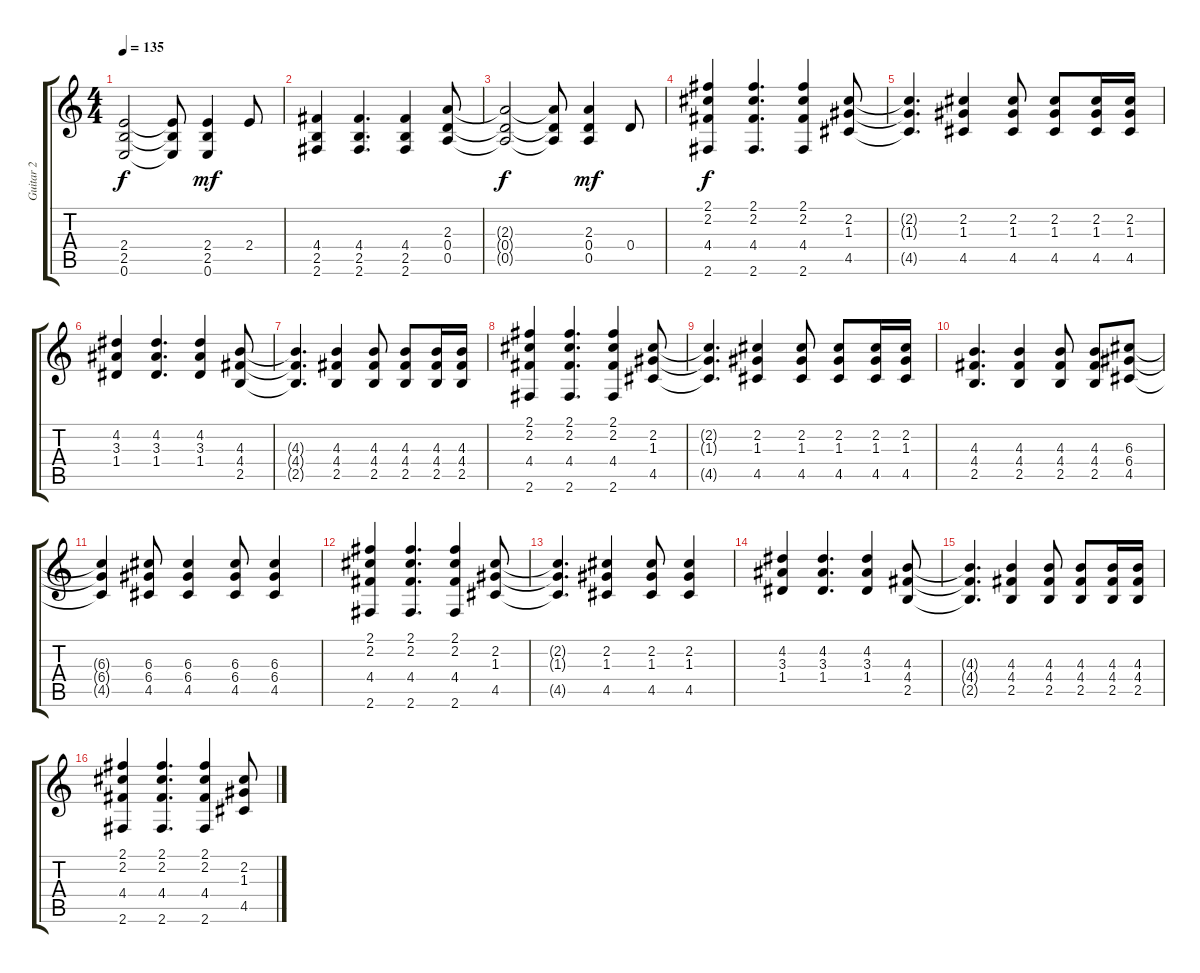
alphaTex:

\track ("Guitar 2" "Guitar 2") {instrument distortionguitar}
\staff {score tabs}
\tuning (E4 B3 G3 D3 A2 E2) {hide}
\ts (4 4)
\tempo 135
\clef g2
\ks c
(2.4{t} 2.5{t} 0.6{t}).2{dy f} (2.4{t} 2.5{t} 0.6{t}).8 (2.4 2.5 0.6).4{dy mf} 2.4.8 |
(4.4 2.5 2.6).4 (4.4 2.5 2.6).4{d} (4.4 2.5 2.6).4 (2.3 0.4 0.5).8 |
(2.3{t} 0.4{t} 0.5{t}).2{dy f} (2.3{t} 0.4{t} 0.5{t}).8 (2.3 0.4 0.5).4{dy mf} 0.4.8 |
(2.1 2.2 4.4 2.6).4{dy f} (2.1 2.2 4.4 2.6).4{d} (2.1 2.2 4.4 2.6).4 (2.2 1.3 4.5).8 |
(2.2{t} 1.3{t} 4.5{t}).4{d} (2.2 1.3 4.5).4 (2.2 1.3 4.5).8 (2.2 1.3 4.5).8 (2.2 1.3 4.5).16 (2.2 1.3 4.5).16 |
(4.2 3.3 1.4).4 (4.2 3.3 1.4).4{d} (4.2 3.3 1.4).4 (4.3 4.4 2.5).8 |
(4.3{t} 4.4{t} 2.5{t}).4{d} (4.3 4.4 2.5).4 (4.3 4.4 2.5).8 (4.3 4.4 2.5).8 (4.3 4.4 2.5).16 (4.3 4.4 2.5).16 |
(2.1 2.2 4.4 2.6).4 (2.1 2.2 4.4 2.6).4{d} (2.1 2.2 4.4 2.6).4 (2.2 1.3 4.5).8 |
(2.2{t} 1.3{t} 4.5{t}).4{d} (2.2 1.3 4.5).4 (2.2 1.3 4.5).8 (2.2 1.3 4.5).8 (2.2 1.3 4.5).16 (2.2 1.3 4.5).16 |
(4.3 4.4 2.5).4{d} (4.3 4.4 2.5).4 (4.3 4.4 2.5).8 (4.3 4.4 2.5).8 (6.3 6.4 4.5).8 |
(6.3{t} 6.4{t} 4.5{t}).4 (6.3 6.4 4.5).8 (6.3 6.4 4.5).4 (6.3 6.4 4.5).8 (6.3 6.4 4.5).4 |
(2.1 2.2 4.4 2.6).4 (2.1 2.2 4.4 2.6).4{d} (2.1 2.2 4.4 2.6).4 (2.2 1.3 4.5).8 |
(2.2{t} 1.3{t} 4.5{t}).4{d} (2.2 1.3 4.5).4 (2.2 1.3 4.5).8 (2.2 1.3 4.5).4 |
(4.2 3.3 1.4).4 (4.2 3.3 1.4).4{d} (4.2 3.3 1.4).4 (4.3 4.4 2.5).8 |
(4.3{t} 4.4{t} 2.5{t}).4{d} (4.3 4.4 2.5).4 (4.3 4.4 2.5).8 (4.3 4.4 2.5).8 (4.3 4.4 2.5).16 (4.3 4.4 2.5).16 |
(2.1 2.2 4.4 2.6).4 (2.1 2.2 4.4 2.6).4{d} (2.1 2.2 4.4 2.6).4 (2.2 1.3 4.5).8
